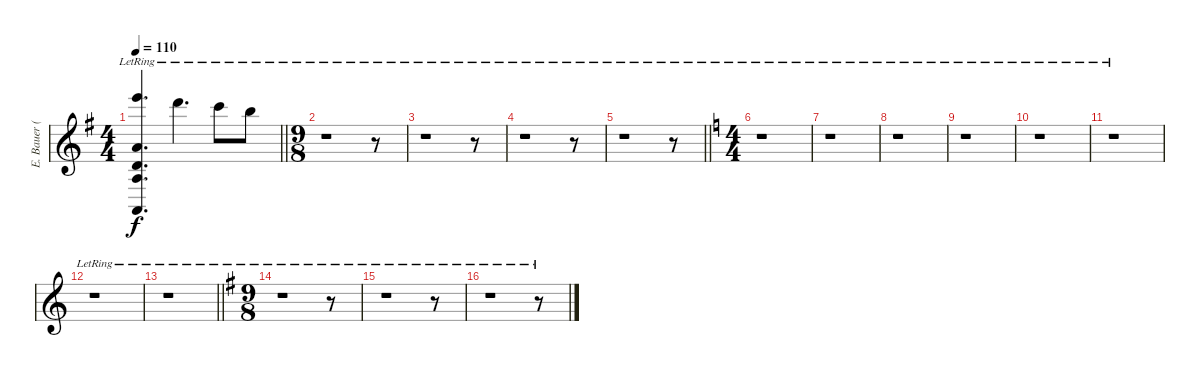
\track ("E. Bauer (Keyboard)" "E. Bauer (") {instrument acousticgrandpiano}
\staff {score}
\tuning (E4 B3 G3 D3 A2 E2) {hide}
\ts (4 4)
\tempo 110
\clef g2
\barLineRight lightlight
\ks eminor
(24.1{lr} 10.2{lr} 7.3{lr} 7.4{lr} 0.5{lr}).4{d dy f} 22.1{lr}.4{d} 20.1{lr}.8 19.1{lr}.8 |
\ts (9 8)
r.1 r.8 |
r.1 r.8 |
r.1 r.8 |
\barLineRight lightlight
r.1 r.8 |
\ts (4 4)
\ks aminor
r.1 |
r.1 |
r.1 |
r.1 |
r.1 |
r.1 |
r.1 |
\barLineRight lightlight
r.1 |
\ts (9 8)
\ks eminor
r.1 r.8 |
r.1 r.8 |
r.1 r.8
